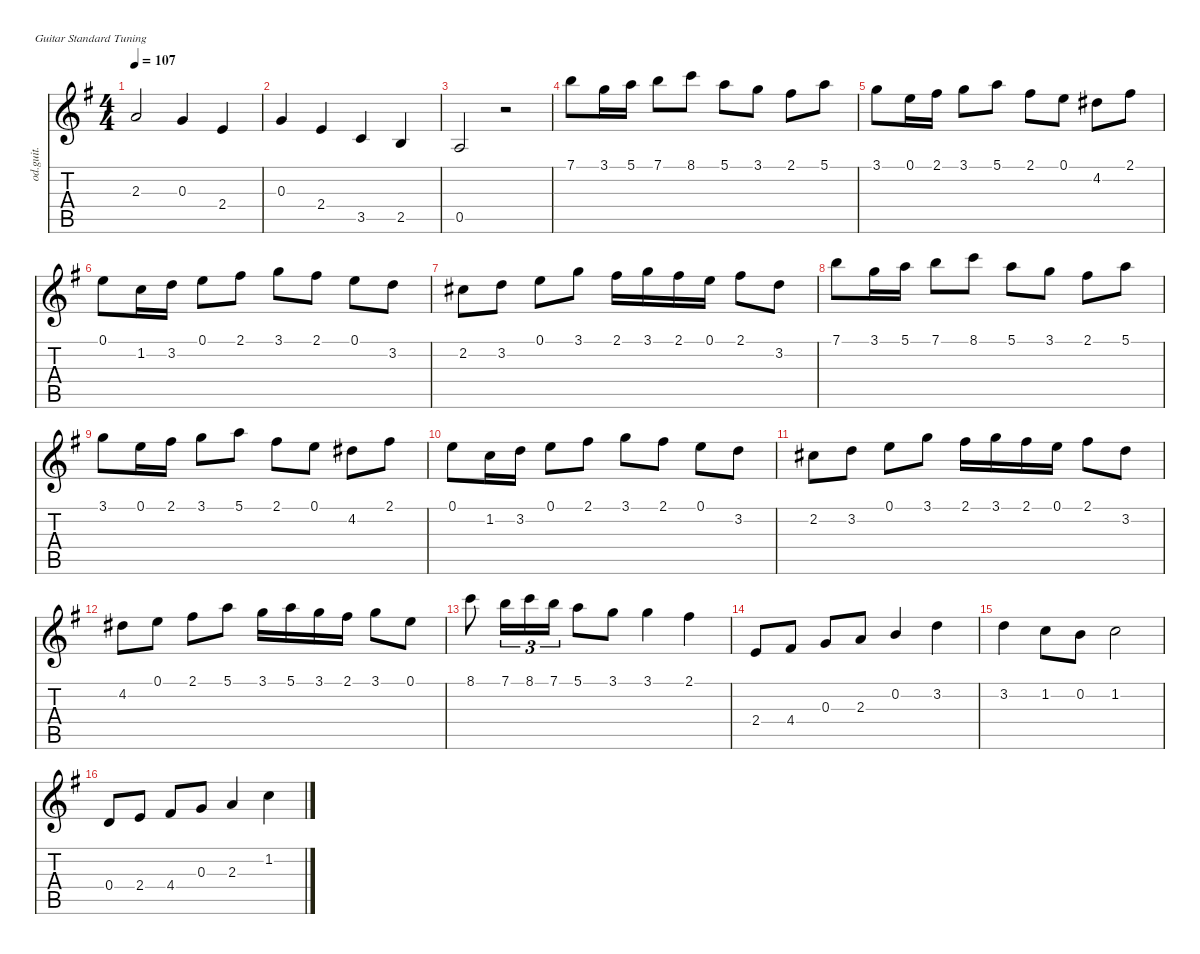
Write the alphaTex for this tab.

\defaultSystemsLayout 4
\hideDynamics
\bracketExtendMode nobrackets
\track ("Overdriven Guitar" "od.guit.") {instrument overdrivenguitar}
\staff {score tabs}
\tuning (E4 B3 G3 D3 A2 E2)
\ts (4 4)
\tempo 107
\clef g2
\ks g
2.3{acc forcenatural}.2{dy mf beam Up} 0.3{acc forcenatural}.4{beam Up} 2.4{acc forcenatural}.4{beam Up} |
0.3{acc forcenatural}.4{beam Up} 2.4{acc forcenatural}.4{beam Up} 3.5{acc forcenatural}.4{beam Up} 2.5{acc forcenatural}.4{beam Up} |
0.5{acc forcenatural}.2{beam Up} r.2{beam Down} |
7.1{acc forcenatural}.8{beam Down} 3.1{acc forcenatural}.16{beam Down} 5.1{acc forcenatural}.16{beam Down} 7.1{acc forcenatural}.8{beam Down} 8.1{acc forcenatural}.8{beam Down} 5.1{acc forcenatural}.8{beam Down} 3.1{acc forcenatural}.8{beam Down} 2.1{acc #}.8{beam Down} 5.1{acc forcenatural}.8{beam Down} |
3.1{acc forcenatural}.8{beam Down} 0.1{acc forcenatural}.16{beam Down} 2.1{acc #}.16{beam Down} 3.1{acc forcenatural}.8{beam Down} 5.1{acc forcenatural}.8{beam Down} 2.1{acc #}.8{beam Down} 0.1{acc forcenatural}.8{beam Down} 4.2{acc #}.8{beam Down} 2.1{acc #}.8{beam Down} |
0.1{acc forcenatural}.8{beam Down} 1.2{acc forcenatural}.16{beam Down} 3.2{acc forcenatural}.16{beam Down} 0.1{acc forcenatural}.8{beam Down} 2.1{acc #}.8{beam Down} 3.1{acc forcenatural}.8{beam Down} 2.1{acc #}.8{beam Down} 0.1{acc forcenatural}.8{beam Down} 3.2{acc forcenatural}.8{beam Down} |
2.2{acc #}.8{beam Down} 3.2{acc forcenatural}.8{beam Down} 0.1{acc forcenatural}.8{beam Down} 3.1{acc forcenatural}.8{beam Down} 2.1{acc #}.16{beam Down} 3.1{acc forcenatural}.16{beam Down} 2.1{acc #}.16{beam Down} 0.1{acc forcenatural}.16{beam Down} 2.1{acc #}.8{beam Down} 3.2{acc forcenatural}.8{beam Down} |
7.1{acc forcenatural}.8{beam Down} 3.1{acc forcenatural}.16{beam Down} 5.1{acc forcenatural}.16{beam Down} 7.1{acc forcenatural}.8{beam Down} 8.1{acc forcenatural}.8{beam Down} 5.1{acc forcenatural}.8{beam Down} 3.1{acc forcenatural}.8{beam Down} 2.1{acc #}.8{beam Down} 5.1{acc forcenatural}.8{beam Down} |
3.1{acc forcenatural}.8{beam Down} 0.1{acc forcenatural}.16{beam Down} 2.1{acc #}.16{beam Down} 3.1{acc forcenatural}.8{beam Down} 5.1{acc forcenatural}.8{beam Down} 2.1{acc #}.8{beam Down} 0.1{acc forcenatural}.8{beam Down} 4.2{acc #}.8{beam Down} 2.1{acc #}.8{beam Down} |
0.1{acc forcenatural}.8{beam Down} 1.2{acc forcenatural}.16{beam Down} 3.2{acc forcenatural}.16{beam Down} 0.1{acc forcenatural}.8{beam Down} 2.1{acc #}.8{beam Down} 3.1{acc forcenatural}.8{beam Down} 2.1{acc #}.8{beam Down} 0.1{acc forcenatural}.8{beam Down} 3.2{acc forcenatural}.8{beam Down} |
2.2{acc #}.8{beam Down} 3.2{acc forcenatural}.8{beam Down} 0.1{acc forcenatural}.8{beam Down} 3.1{acc forcenatural}.8{beam Down} 2.1{acc #}.16{beam Down} 3.1{acc forcenatural}.16{beam Down} 2.1{acc #}.16{beam Down} 0.1{acc forcenatural}.16{beam Down} 2.1{acc #}.8{beam Down} 3.2{acc forcenatural}.8{beam Down} |
4.2{acc #}.8{beam Down} 0.1{acc forcenatural}.8{beam Down} 2.1{acc #}.8{beam Down} 5.1{acc forcenatural}.8{beam Down} 3.1{acc forcenatural}.16{beam Down} 5.1{acc forcenatural}.16{beam Down} 3.1{acc forcenatural}.16{beam Down} 2.1{acc #}.16{beam Down} 3.1{acc forcenatural}.8{beam Down} 0.1{acc forcenatural}.8{beam Down} |
8.1{acc forcenatural}.8{beam Down} 7.1{acc forcenatural}.16{tu (3 2) beam Down} 8.1{acc forcenatural}.16{tu (3 2) beam Down} 7.1{acc forcenatural}.16{tu (3 2) beam Down} 5.1{acc forcenatural}.8{beam Down} 3.1{acc forcenatural}.8{beam Down} 3.1{acc forcenatural}.4{beam Down} 2.1{acc #}.4{beam Down} |
2.4{acc forcenatural}.8{beam Up} 4.4{acc #}.8{beam Up} 0.3{acc forcenatural}.8{beam Up} 2.3{acc forcenatural}.8{beam Up} 0.2{acc forcenatural}.4{beam Up} 3.2{acc forcenatural}.4{beam Down} |
3.2{acc forcenatural}.4{beam Down} 1.2{acc forcenatural}.8{beam Down} 0.2{acc forcenatural}.8{beam Down} 1.2{acc forcenatural}.2{beam Down} |
0.4{acc forcenatural}.8{beam Up} 2.4{acc forcenatural}.8{beam Up} 4.4{acc #}.8{beam Up} 0.3{acc forcenatural}.8{beam Up} 2.3{acc forcenatural}.4{beam Up} 1.2{acc forcenatural}.4{beam Down}
